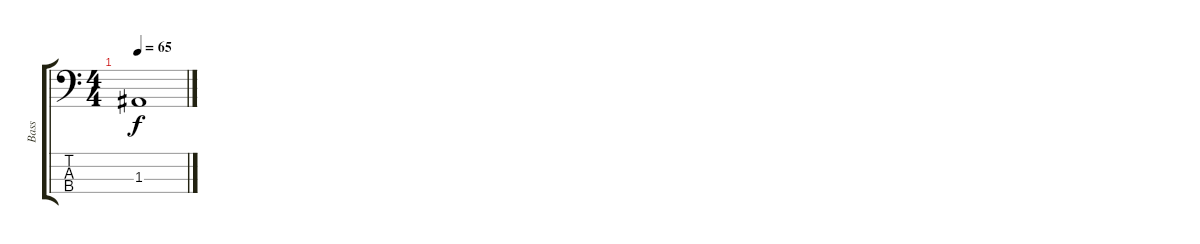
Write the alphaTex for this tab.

\track ("Bass" "Bass") {instrument electricbassfinger}
\staff {score tabs}
\tuning (G2 D2 A1 E1) {hide}
\ts (4 4)
\tempo 65
\clef f4
\ks c
1.3.1{dy f}
